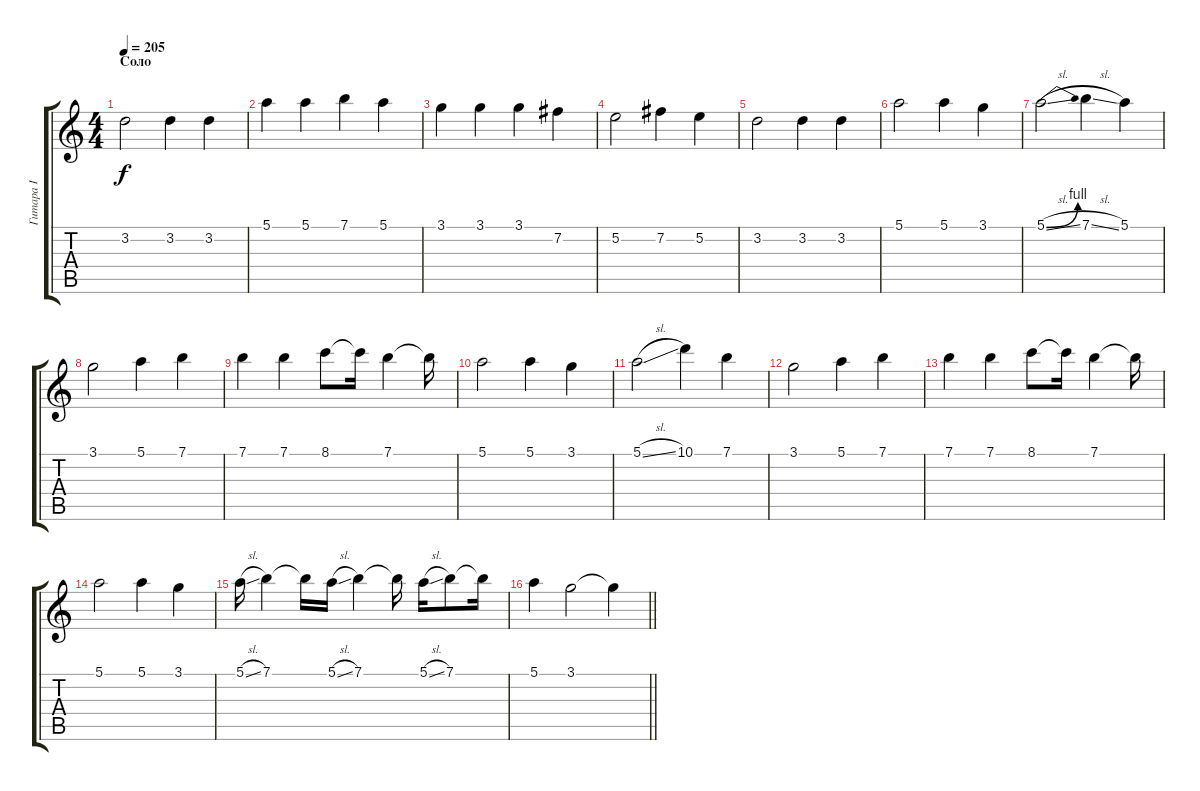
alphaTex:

\track ("Гитара I" "Гитара I") {instrument electricguitarjazz}
\staff {score tabs}
\tuning (E4 B3 G3 D3 A2 E2) {hide}
\ts (4 4)
\section ("" "Соло")
\tempo 205
\clef g2
\ks c
3.2.2{dy f} 3.2.4 3.2.4 |
5.1.4 5.1.4 7.1.4 5.1.4 |
3.1.4 3.1.4 3.1.4 7.2.4 |
5.2.2 7.2.4 5.2.4 |
3.2.2 3.2.4 3.2.4 |
5.1.2 5.1.4 3.1.4 |
5.1{be (bend 0 0 60 4) sl}.2 7.1{sl}.4 5.1.4 |
3.1.2 5.1.4 7.1.4 |
7.1.4 7.1.4 8.1.8 8.1{t}.16 7.1.4 7.1{t}.16 |
5.1.2 5.1.4 3.1.4 |
5.1{sl}.2 10.1.4 7.1.4 |
3.1.2 5.1.4 7.1.4 |
7.1.4 7.1.4 8.1.8 8.1{t}.16 7.1.4 7.1{t}.16 |
5.1.2 5.1.4 3.1.4 |
5.1{sl}.16 7.1.4 7.1{t}.16 5.1{sl}.16 7.1.4 7.1{t}.16 5.1{sl}.16 7.1.8 7.1{t}.16 |
\barLineRight lightlight
5.1.4 3.1.2 3.1{t}.4
